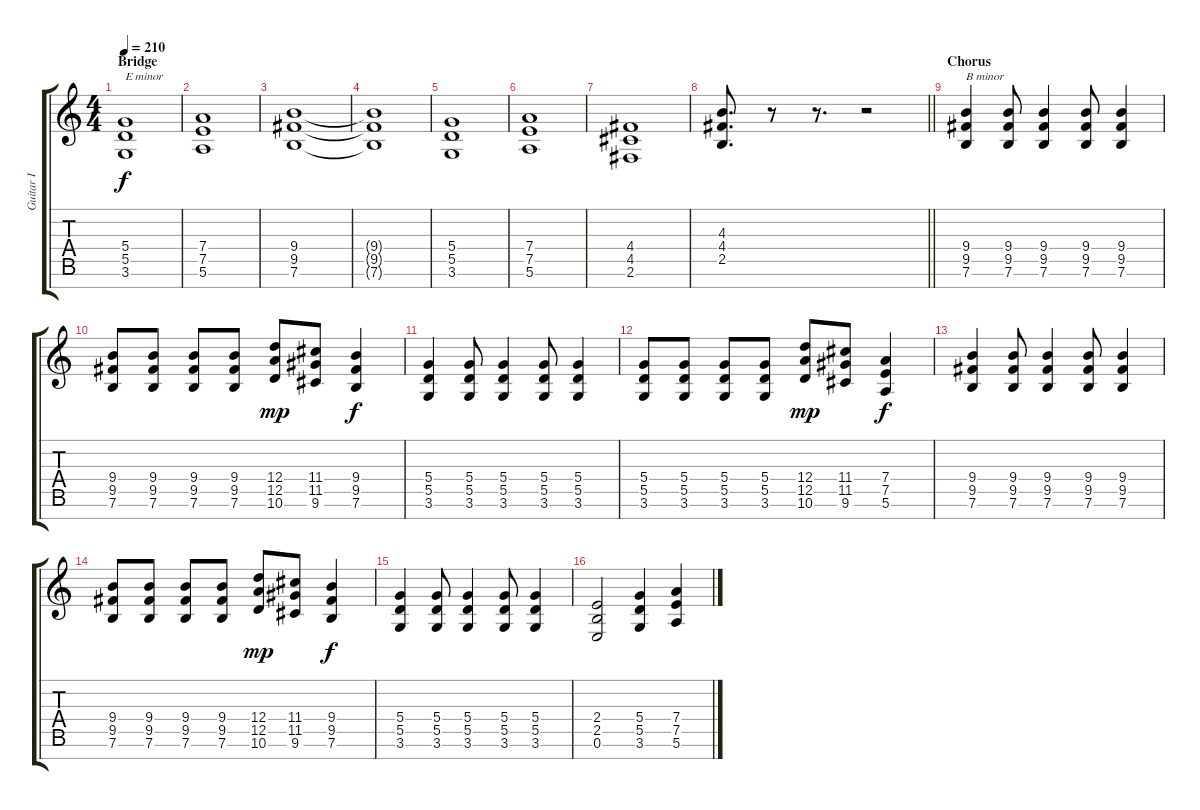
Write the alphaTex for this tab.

\track ("Guitar I" "Guitar I") {instrument distortionguitar}
\staff {score tabs}
\tuning (E4 B3 G3 D3 A2 E2 B1) {hide}
\ts (4 4)
\section ("" "Bridge")
\tempo 210
\clef g2
\ks c
(5.4 5.5 3.6).1{txt "E minor" dy f} |
(7.4 7.5 5.6).1 |
(9.4 9.5 7.6).1 |
(9.4{t} 9.5{t} 7.6{t}).1 |
(5.4 5.5 3.6).1 |
(7.4 7.5 5.6).1 |
(4.4 4.5 2.6).1 |
\barLineRight lightlight
(4.3 4.4 2.5).8{d} r.8 r.8{d} r.2 |
\section ("" "Chorus")
(9.4 9.5 7.6).4{txt "B minor"} (9.4 9.5 7.6).8 (9.4 9.5 7.6).4 (9.4 9.5 7.6).8 (9.4 9.5 7.6).4 |
(9.4 9.5 7.6).8 (9.4 9.5 7.6).8 (9.4 9.5 7.6).8 (9.4 9.5 7.6).8 (12.4 12.5 10.6).8{dy mp} (11.4 11.5 9.6).8 (9.4 9.5 7.6).4{dy f} |
(5.4 5.5 3.6).4 (5.4 5.5 3.6).8 (5.4 5.5 3.6).4 (5.4 5.5 3.6).8 (5.4 5.5 3.6).4 |
(5.4 5.5 3.6).8 (5.4 5.5 3.6).8 (5.4 5.5 3.6).8 (5.4 5.5 3.6).8 (12.4 12.5 10.6).8{dy mp} (11.4 11.5 9.6).8 (7.4 7.5 5.6).4{dy f} |
(9.4 9.5 7.6).4 (9.4 9.5 7.6).8 (9.4 9.5 7.6).4 (9.4 9.5 7.6).8 (9.4 9.5 7.6).4 |
(9.4 9.5 7.6).8 (9.4 9.5 7.6).8 (9.4 9.5 7.6).8 (9.4 9.5 7.6).8 (12.4 12.5 10.6).8{dy mp} (11.4 11.5 9.6).8 (9.4 9.5 7.6).4{dy f} |
(5.4 5.5 3.6).4 (5.4 5.5 3.6).8 (5.4 5.5 3.6).4 (5.4 5.5 3.6).8 (5.4 5.5 3.6).4 |
(2.4 2.5 0.6).2 (5.4 5.5 3.6).4 (7.4 7.5 5.6).4
